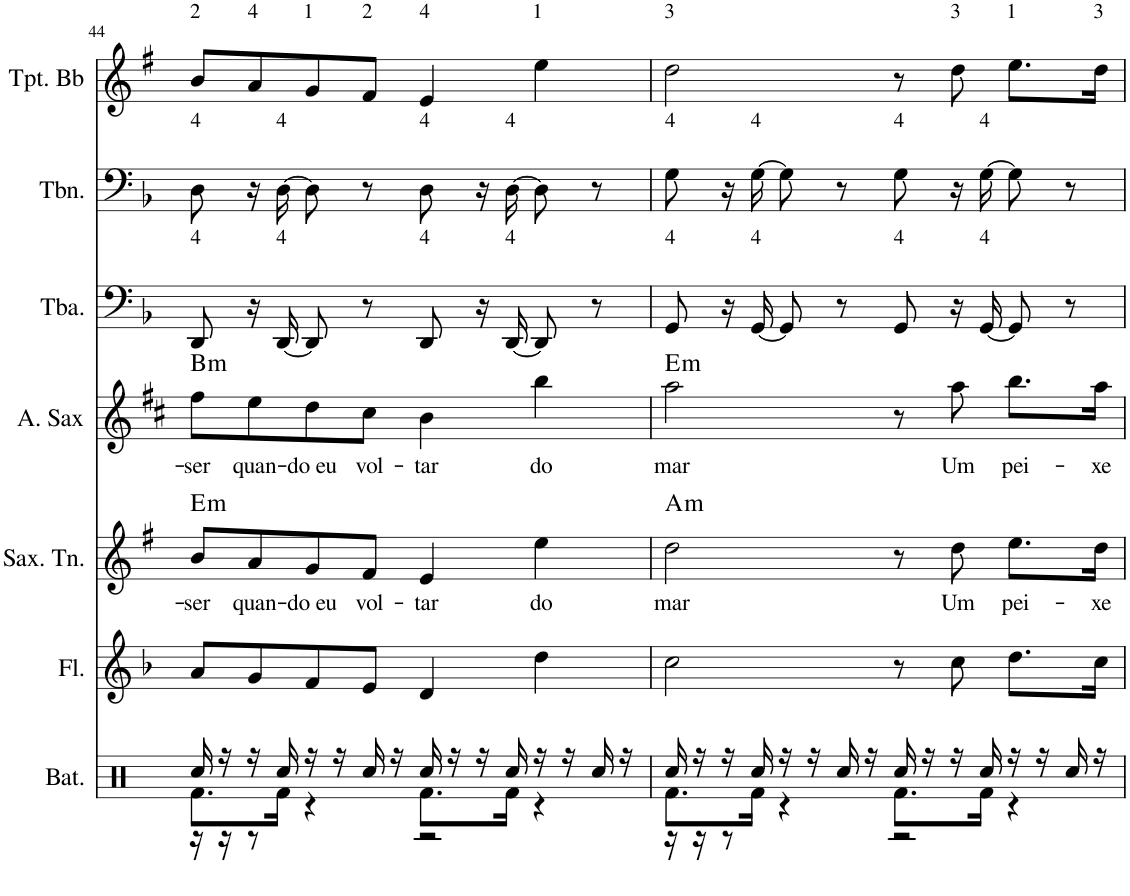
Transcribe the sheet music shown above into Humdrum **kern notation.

**kern	**kern	**kern	**text	**harte	**kern	**text	**harte	**kern	**kern	**kern
*part7	*part6	*part5	*part5	*part5	*part4	*part4	*part4	*part3	*part2	*part1
*staff7	*staff6	*staff5	*staff5	*	*staff4	*staff4	*	*staff3	*staff2	*staff1
*I"Bateria	*I"Flauta Transversal	*I"Saxofone Tenor	*	*	*I"Saxofone Alto	*	*	*I"Tuba	*I"Trombone	*I"Trompete Bb
*I'Bat.	*I'Fl.	*I'Sax. Tn.	*	*	*	*	*	*I'Tba.	*I'Tbn.	*I'Tpt. Bb
!!LO:PB:g=z
*clefX	*clefG2	*clefG2	*	*	*clefG2	*	*	*clefF4	*clefF4	*clefG2
*	*	*Trd8c14	*	*	*Trd5c9	*	*	*	*	*Trd1c2
*k[]	*k[b-]	*k[f#]	*	*	*k[f#c#]	*	*	*k[b-]	*k[b-]	*k[f#]
*M4/4	*M4/4	*M4/4	*	*	*M4/4	*	*	*M4/4	*M4/4	*M4/4
=44	=44	=44	=44	=44	=44	=44	=44	=44	=44	=44
*^	*	*	*	*	*	*	*	*	*	*
*	*^	*	*	*	*	*	*	*	*	*	*
!	!	!	!	!	!	!	!	!	!	!	!	!LO:TX:a:t=2
!	!	!	!	!	!	!	!	!	!	!	!LO:TX:a:t=4	!
!	!	!	!	!	!	!	!	!	!	!LO:TX:a:t=4	!	!
!	!	!	!	!	!LO:LY:b	!LO:H:kt=m	!	!LO:LY:b	!LO:H:kt=m	!	!	!
16Rcc/	8.Rf\L	16r	8a/L	8b/L	-ser	E:min	8ff#\L	-ser	B:min	8DD/	8D\	8b/L
16r	.	16r	.	.	.	.	.	.	.	.	.	.
!	!	!	!	!	!	!	!	!	!	!	!	!LO:TX:a:t=4
!	!	!	!	!	!LO:LY:b	!	!	!LO:LY:b	!	!	!	!
16r	.	8r	8g/	8a/	quan-	.	8ee\	quan-	.	16r	16r	8a/
!	!	!	!	!	!	!	!	!	!	!	!LO:TX:a:t=4	!
!	!	!	!	!	!	!	!	!	!	!LO:TX:a:t=4	!	!
16Rcc/	16Rf\Jk	.	.	.	.	.	.	.	.	[16DD/	[16D\	.
!	!	!	!	!	!	!	!	!	!	!	!	!LO:TX:a:t=1
!	!	!	!	!	!LO:LY:b	!	!	!LO:LY:b	!	!	!	!
16r	4r	4ryy	8f/	8g/	-do eu	.	8dd\	-do eu	.	8DD/]	8D\]	8g/
16r	.	.	.	.	.	.	.	.	.	.	.	.
!	!	!	!	!	!	!	!	!	!	!	!	!LO:TX:a:t=2
!	!	!	!	!	!LO:LY:b	!	!	!LO:LY:b	!	!	!	!
16Rcc/	.	.	8e/J	8f#/J	vol-	.	8cc#\J	vol-	.	8r	8r	8f#/J
16r	.	.	.	.	.	.	.	.	.	.	.	.
!	!	!	!	!	!	!	!	!	!	!	!	!LO:TX:a:t=4
!	!	!	!	!	!	!	!	!	!	!	!LO:TX:a:t=4	!
!	!	!	!	!	!	!	!	!	!	!LO:TX:a:t=4	!	!
!	!	!	!	!	!LO:LY:b	!	!	!LO:LY:b	!	!	!	!
16Rcc/	8.Rf\L	2r	4d/	4e/	-tar	.	4b\	-tar	.	8DD/	8D\	4e/
16r	.	.	.	.	.	.	.	.	.	.	.	.
16r	.	.	.	.	.	.	.	.	.	16r	16r	.
!	!	!	!	!	!	!	!	!	!	!	!LO:TX:a:t=4	!
!	!	!	!	!	!	!	!	!	!	!LO:TX:a:t=4	!	!
16Rcc/	16Rf\Jk	.	.	.	.	.	.	.	.	[16DD/	[16D\	.
!	!	!	!	!	!	!	!	!	!	!	!	!LO:TX:a:t=1
!	!	!	!	!	!LO:LY:b	!	!	!LO:LY:b	!	!	!	!
16r	4r	.	4dd\	4ee\	do	.	4bb\	do	.	8DD/]	8D\]	4ee\
16r	.	.	.	.	.	.	.	.	.	.	.	.
16Rcc/	.	.	.	.	.	.	.	.	.	8r	8r	.
16r	.	.	.	.	.	.	.	.	.	.	.	.
=45	=45	=45	=45	=45	=45	=45	=45	=45	=45	=45	=45	=45
!	!	!	!	!	!	!	!	!	!	!	!	!LO:TX:a:t=3
!	!	!	!	!	!	!	!	!	!	!	!LO:TX:a:t=4	!
!	!	!	!	!	!	!	!	!	!	!LO:TX:a:t=4	!	!
!	!	!	!	!	!LO:LY:b	!LO:H:kt=m	!	!LO:LY:b	!LO:H:kt=m	!	!	!
16Rcc/	8.Rf\L	16r	2cc\	2dd\	mar	A:min	2aa\	mar	E:min	8GG/	8G\	2dd\
16r	.	16r	.	.	.	.	.	.	.	.	.	.
16r	.	8r	.	.	.	.	.	.	.	16r	16r	.
!	!	!	!	!	!	!	!	!	!	!	!LO:TX:a:t=4	!
!	!	!	!	!	!	!	!	!	!	!LO:TX:a:t=4	!	!
16Rcc/	16Rf\Jk	.	.	.	.	.	.	.	.	[16GG/	[16G\	.
16r	4r	4ryy	.	.	.	.	.	.	.	8GG/]	8G\]	.
16r	.	.	.	.	.	.	.	.	.	.	.	.
16Rcc/	.	.	.	.	.	.	.	.	.	8r	8r	.
16r	.	.	.	.	.	.	.	.	.	.	.	.
!	!	!	!	!	!	!	!	!	!	!	!LO:TX:a:t=4	!
!	!	!	!	!	!	!	!	!	!	!LO:TX:a:t=4	!	!
16Rcc/	8.Rf\L	2r	8r	8r	.	.	8r	.	.	8GG/	8G\	8r
16r	.	.	.	.	.	.	.	.	.	.	.	.
!	!	!	!	!	!	!	!	!	!	!	!	!LO:TX:a:t=3
!	!	!	!	!	!LO:LY:b	!	!	!LO:LY:b	!	!	!	!
16r	.	.	8cc\	8dd\	Um	.	8aa\	Um	.	16r	16r	8dd\
!	!	!	!	!	!	!	!	!	!	!	!LO:TX:a:t=4	!
!	!	!	!	!	!	!	!	!	!	!LO:TX:a:t=4	!	!
16Rcc/	16Rf\Jk	.	.	.	.	.	.	.	.	[16GG/	[16G\	.
!	!	!	!	!	!	!	!	!	!	!	!	!LO:TX:a:t=1
!	!	!	!	!	!LO:LY:b	!	!	!LO:LY:b	!	!	!	!
16r	4r	.	8.dd\L	8.ee\L	pei-	.	8.bb\L	pei-	.	8GG/]	8G\]	8.ee\L
16r	.	.	.	.	.	.	.	.	.	.	.	.
16Rcc/	.	.	.	.	.	.	.	.	.	8r	8r	.
!	!	!	!	!	!	!	!	!	!	!	!	!LO:TX:a:t=3
!	!	!	!	!	!LO:LY:b	!	!	!LO:LY:b	!	!	!	!
16r	.	.	16cc\Jk	16dd\Jk	-xe	.	16aa\Jk	-xe	.	.	.	16dd\Jk
*v	*v	*v	*	*	*	*	*	*	*	*	*	*
=	=	=	=	=	=	=	=	=	=	=
*-	*-	*-	*-	*-	*-	*-	*-	*-	*-	*-
